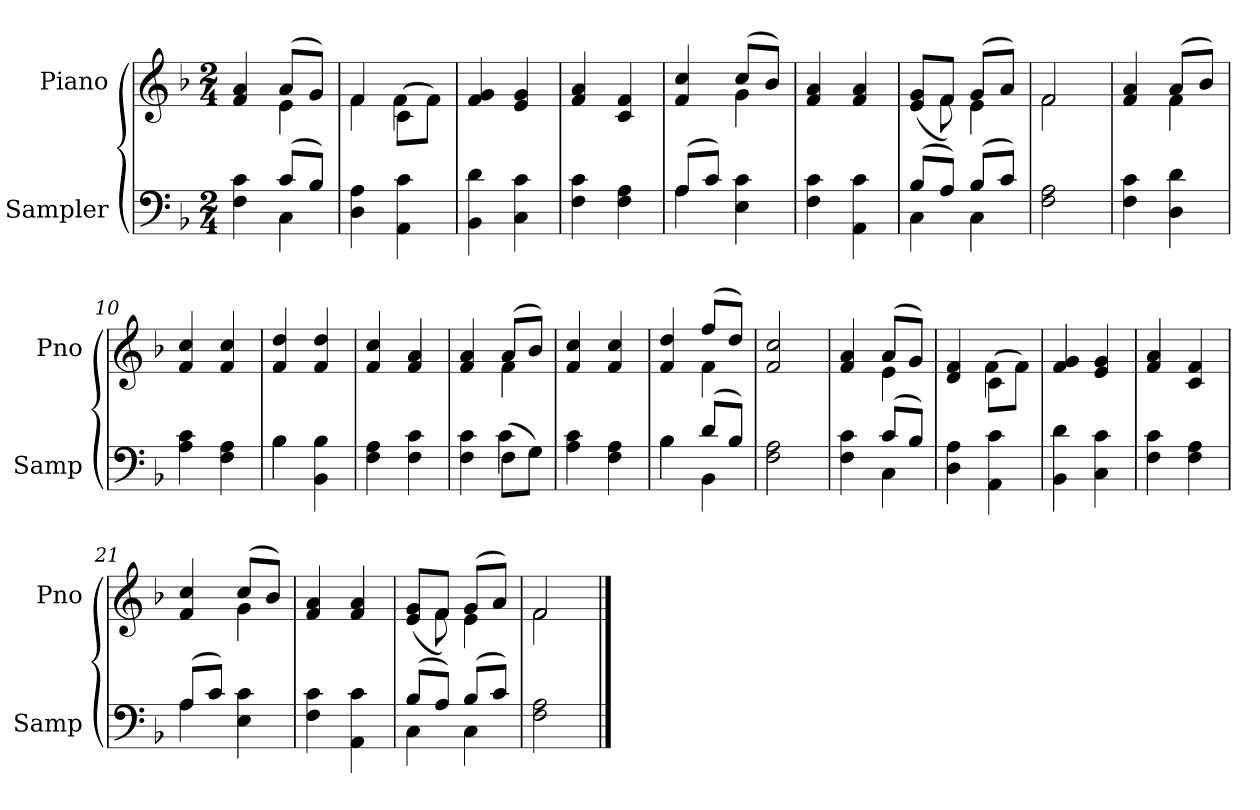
**kern	**kern
*part2	*part1
*staff2	*staff1
*I"Sampler	*I"Piano
*I'Samp	*I'Pno
*clefF4	*clefG2
*k[b-]	*k[b-]
*F:	*F:
*M2/4	*M2/4
=1	=1
*^	*^
4F\ 4c\	4ryy	4f 4a	4ryy
(8c/L	4C	(8a/L	4e
8B-/J)	.	8g/J)	.
*v	*v	*	*
=2	=2	=2
4D 4A	4f/	4f
4AA 4c	(8c\L	4f
.	8f\J)	.
*	*v	*v
=3	=3
4BB- 4d	4f 4g
4C 4c	4e 4g
=4	=4
4F 4c	4f 4a
4F 4A	4c 4f
=5	=5
*^	*^
(8A/L	4A	4f 4cc	4ryy
8c/J)	.	.	.
4E 4c	4ryy	(8cc/L	4g
.	.	8b-/J)	.
*v	*v	*	*
*	*v	*v
=6	=6
4F 4c	4f 4a
4AA 4c	4f 4a
=7	=7
*^	*^
(8B-/L	4C	(8e/ 8g/L	8ryy
8A/J)	.	8f/J)	8f
(8B-/L	4C	(8g/L	4e
8c/J)	.	8a/J)	.
*v	*v	*	*
=8	=8	=8
2F 2A	2f/	2f
=9	=9	=9
4F 4c	4f 4a	4ryy
4D 4d	(8a/L	4f
.	8b-/J)	.
*	*v	*v
=10	=10
4A 4c	4f 4cc
4F 4A	4f 4cc
=11	=11
*^	*
4B-\	4B-	4f 4dd
4BB- 4B-	4ryy	4f 4dd
*v	*v	*
=12	=12
4F 4A	4f 4cc
4F 4c	4f 4a
=13	=13
*^	*^
4F 4c	4ryy	4f 4a	4ryy
(8F\L	4c	(8a/L	4f
8G\J)	.	8b-/J)	.
*v	*v	*	*
*	*v	*v
=14	=14
4A 4c	4f 4cc
4F 4A	4f 4cc
=15	=15
*^	*^
4B-\	4B-	4f 4dd	4ryy
(8d/L	4BB-	(8ff/L	4f
8B-/J)	.	8dd/J)	.
*v	*v	*	*
*	*v	*v
=16	=16
2F 2A	2f 2cc
=17	=17
*^	*^
4F 4c	4ryy	4f 4a	4ryy
(8c/L	4C	(8a/L	4e
8B-/J)	.	8g/J)	.
*v	*v	*	*
=18	=18	=18
4D 4A	4d 4f	4ryy
4AA 4c	(8c\L	4f
.	8f\J)	.
*	*v	*v
=19	=19
4BB- 4d	4f 4g
4C 4c	4e 4g
=20	=20
4F 4c	4f 4a
4F 4A	4c 4f
=21	=21
*^	*^
(8A/L	4A	4f 4cc	4ryy
8c/J)	.	.	.
4E 4c	4ryy	(8cc/L	4g
.	.	8b-/J)	.
*v	*v	*	*
*	*v	*v
=22	=22
4F 4c	4f 4a
4AA 4c	4f 4a
=23	=23
*^	*^
(8B-/L	4C	(8e/ 8g/L	8ryy
8A/J)	.	8f/J)	8f
(8B-/L	4C	(8g/L	4e
8c/J)	.	8a/J)	.
*v	*v	*	*
=24	=24	=24
2F 2A	2f/	2f
*	*v	*v
==	==
*-	*-
